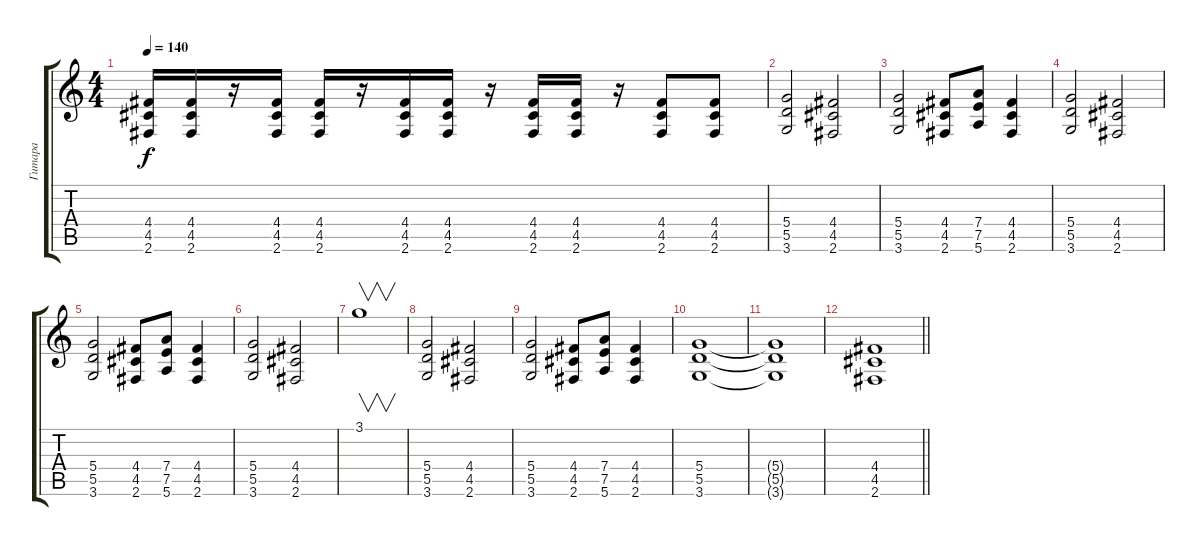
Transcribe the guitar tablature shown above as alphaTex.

\track ("Гитара" "Гитара") {instrument distortionguitar}
\staff {score tabs}
\tuning (E4 B3 G3 D3 A2 E2) {hide}
\ts (4 4)
\tempo 140
\clef g2
\ks c
(4.4 4.5 2.6).16{dy f} (4.4 4.5 2.6).16 r.16 (4.4 4.5 2.6).16 (4.4 4.5 2.6).16 r.16 (4.4 4.5 2.6).16 (4.4 4.5 2.6).16 r.16 (4.4 4.5 2.6).16 (4.4 4.5 2.6).16 r.16 (4.4 4.5 2.6).8 (4.4 4.5 2.6).8 |
(5.4 5.5 3.6).2 (4.4 4.5 2.6).2 |
(5.4 5.5 3.6).2 (4.4 4.5 2.6).8 (7.4 7.5 5.6).8 (4.4 4.5 2.6).4 |
(5.4 5.5 3.6).2 (4.4 4.5 2.6).2 |
(5.4 5.5 3.6).2 (4.4 4.5 2.6).8 (7.4 7.5 5.6).8 (4.4 4.5 2.6).4 |
(5.4 5.5 3.6).2 (4.4 4.5 2.6).2 |
3.1.1{v} |
(5.4 5.5 3.6).2 (4.4 4.5 2.6).2 |
(5.4 5.5 3.6).2 (4.4 4.5 2.6).8 (7.4 7.5 5.6).8 (4.4 4.5 2.6).4 |
(5.4 5.5 3.6).1 |
(5.4{t} 5.5{t} 3.6{t}).1 |
\barLineRight lightlight
(4.4 4.5 2.6).1
